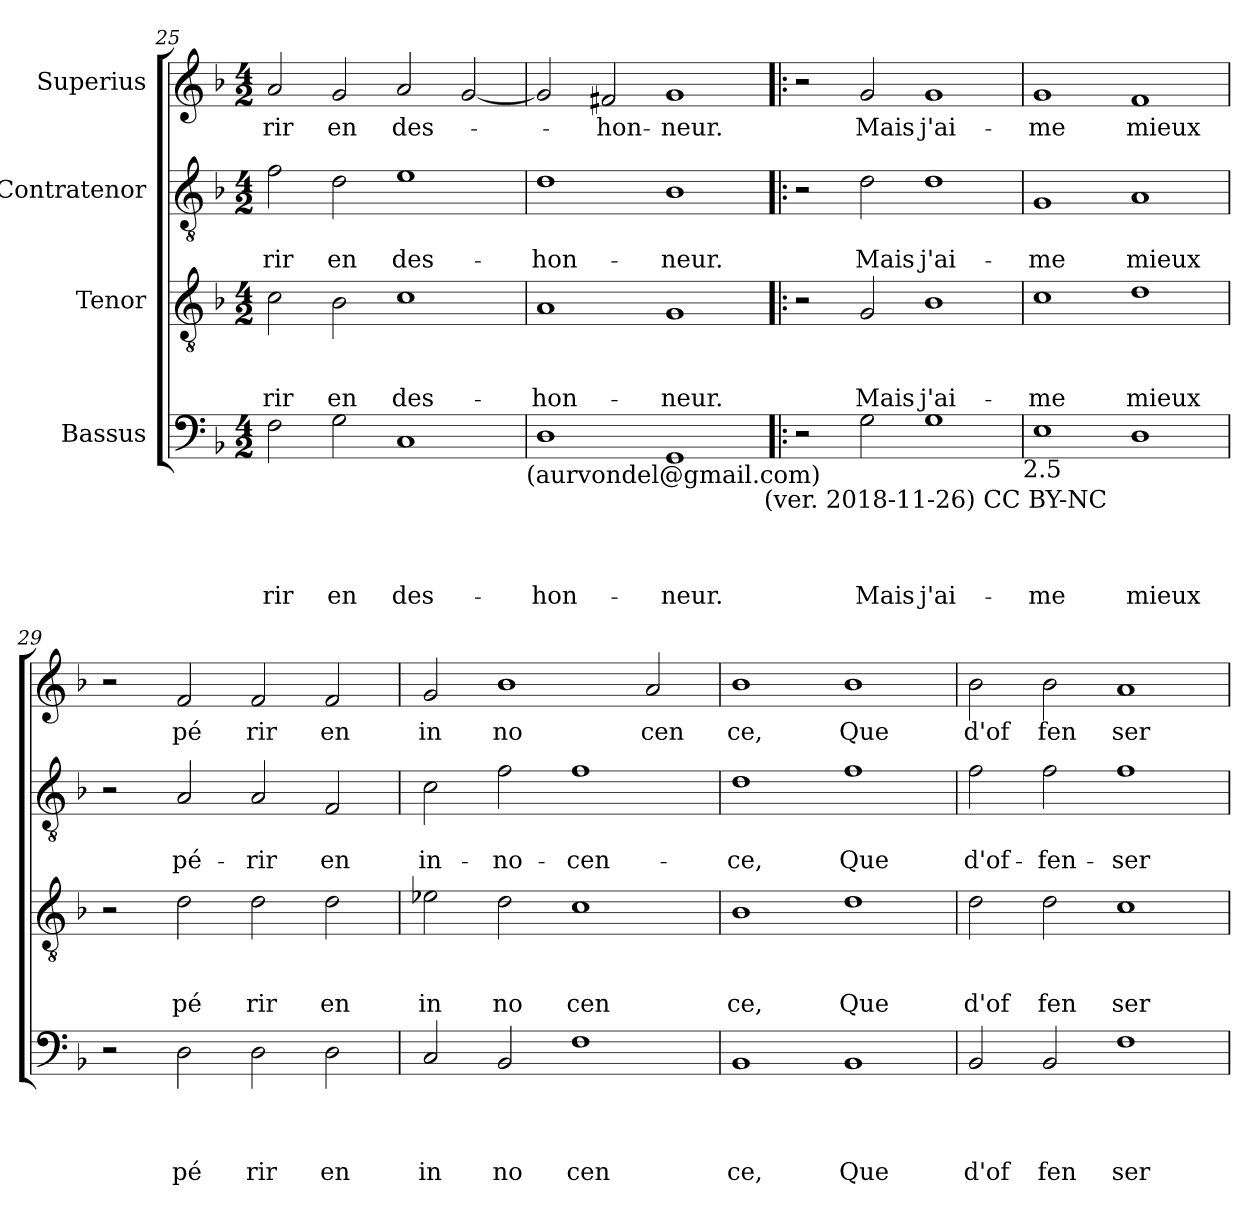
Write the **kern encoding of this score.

**kern	**text	**text	**text	**text	**kern	**text	**text	**text	**kern	**text	**text	**kern	**text
*part4	*part4	*part4	*part4	*part4	*part3	*part3	*part3	*part3	*part2	*part2	*part2	*part1	*part1
*staff4	*staff4	*staff4	*staff4	*staff4	*staff3	*staff3	*staff3	*staff3	*staff2	*staff2	*staff2	*staff1	*staff1
*I"Bassus	*	*	*	*	*I"Tenor	*	*	*	*I"Contratenor	*	*	*I"Superius	*
*clefF4	*	*	*	*	*clefGv2	*	*	*	*clefGv2	*	*	*clefG2	*
*k[b-]	*	*	*	*	*k[b-]	*	*	*	*k[b-]	*	*	*k[b-]	*
*F:	*	*	*	*	*F:	*	*	*	*F:	*	*	*F:	*
*M4/2	*	*	*	*	*M4/2	*	*	*	*M4/2	*	*	*M4/2	*
=25	=25	=25	=25	=25	=25	=25	=25	=25	=25	=25	=25	=25	=25
!	!	!	!	!LO:LY:b	!	!	!	!LO:LY:b	!	!	!LO:LY:b	!	!LO:LY:b
2F\	.	.	.	-rir	2c\	.	.	-rir	2f\	.	-rir	2a/	-rir
!	!	!	!	!LO:LY:b	!	!	!	!LO:LY:b	!	!	!LO:LY:b	!	!LO:LY:b
2G\	.	.	.	en	2B-\	.	.	en	2d\	.	en	2g/	en
!	!	!	!	!LO:LY:b	!	!	!	!LO:LY:b	!	!	!LO:LY:b	!	!LO:LY:b
1C	.	.	.	des-	1c	.	.	des-	1e	.	des-	2a/	des-
.	.	.	.	.	.	.	.	.	.	.	.	[<2g/	.
!LO:TX:b:t=(aurvondel@gmail.com)	!	!	!	!	!	!	!	!	!	!	!	!	!
=26	=26	=26	=26	=26	=26	=26	=26	=26	=26	=26	=26	=26	=26
!	!	!	!	!LO:LY:b	!	!	!	!LO:LY:b	!	!	!LO:LY:b	!	!
1D	.	.	.	-hon-	1A	.	.	-hon-	1d	.	-hon-	2g/]	.
!	!	!	!	!	!	!	!	!	!	!	!	!	!LO:LY:b
.	.	.	.	.	.	.	.	.	.	.	.	2f#/	-hon-
!	!	!	!	!LO:LY:b	!	!	!	!LO:LY:b	!	!	!LO:LY:b	!	!LO:LY:b
1GG	.	.	.	-neur.	1G	.	.	-neur.	1B-	.	-neur.	1g	-neur.
!LO:TX:b:t=(ver. 2018-11-26) CC BY-NC	!	!	!	!	!	!	!	!	!	!	!	!	!
=27!|:	=27!|:	=27!|:	=27!|:	=27!|:	=27!|:	=27!|:	=27!|:	=27!|:	=27!|:	=27!|:	=27!|:	=27!|:	=27!|:
2r	.	.	.	.	2r	.	.	.	2r	.	.	2r	.
!	!	!	!	!LO:LY:b	!	!	!	!LO:LY:b	!	!	!LO:LY:b	!	!LO:LY:b
2G\	.	.	.	Mais	2G/	.	.	Mais	2d\	.	Mais	2g/	Mais
!	!	!	!	!LO:LY:b	!	!	!	!LO:LY:b	!	!	!LO:LY:b	!	!LO:LY:b
1G	.	.	.	j'ai-	1B-	.	.	j'ai-	1d	.	j'ai-	1g	j'ai-
!LO:TX:b:t=2.5	!	!	!	!	!	!	!	!	!	!	!	!	!
=28	=28	=28	=28	=28	=28	=28	=28	=28	=28	=28	=28	=28	=28
!	!	!	!	!LO:LY:b	!	!	!	!LO:LY:b	!	!	!LO:LY:b	!	!LO:LY:b
1E	.	.	.	-me	1c	.	.	-me	1G	.	-me	1g	-me
!	!	!	!	!LO:LY:b	!	!	!	!LO:LY:b	!	!	!LO:LY:b	!	!LO:LY:b
1D	.	.	.	mieux	1d	.	.	mieux	1A	.	mieux	1f	mieux
!!LO:PB:g=z
=29	=29	=29	=29	=29	=29	=29	=29	=29	=29	=29	=29	=29	=29
2r	.	.	.	.	2r	.	.	.	2r	.	.	2r	.
!	!	!	!	!LO:LY:b	!	!	!	!LO:LY:b	!	!	!LO:LY:b	!	!LO:LY:b
2D\	.	.	.	pé	2d\	.	.	pé	2A/	.	pé-	2f/	pé
!	!	!	!	!LO:LY:b	!	!	!	!LO:LY:b	!	!	!LO:LY:b	!	!LO:LY:b
2D\	.	.	.	rir	2d\	.	.	rir	2A/	.	-rir	2f/	rir
!	!	!	!	!LO:LY:b	!	!	!	!LO:LY:b	!	!	!LO:LY:b	!	!LO:LY:b
2D\	.	.	.	en	2d\	.	.	en	2F/	.	en	2f/	en
=30	=30	=30	=30	=30	=30	=30	=30	=30	=30	=30	=30	=30	=30
!	!	!	!	!LO:LY:b	!	!	!	!LO:LY:b	!	!	!LO:LY:b	!	!LO:LY:b
2C/	.	.	.	in	2e-\	.	.	in	2c\	.	in-	2g/	in
!	!	!	!	!LO:LY:b	!	!	!	!LO:LY:b	!	!	!LO:LY:b	!	!LO:LY:b
2BB-/	.	.	.	no	2d\	.	.	no	2f\	.	-no-	1b-	no
!	!	!	!	!LO:LY:b	!	!	!	!LO:LY:b	!	!	!LO:LY:b	!	!
1F	.	.	.	cen	1c	.	.	cen	1f	.	-cen-	.	.
!	!	!	!	!	!	!	!	!	!	!	!	!	!LO:LY:b
.	.	.	.	.	.	.	.	.	.	.	.	2a/	cen
=31	=31	=31	=31	=31	=31	=31	=31	=31	=31	=31	=31	=31	=31
!	!	!	!	!LO:LY:b	!	!	!	!LO:LY:b	!	!	!LO:LY:b	!	!LO:LY:b
1BB-	.	.	.	ce,	1B-	.	.	ce,	1d	.	-ce,	1b-	ce,
!	!	!	!	!LO:LY:b	!	!	!	!LO:LY:b	!	!	!LO:LY:b	!	!LO:LY:b
1BB-	.	.	.	Que	1d	.	.	Que	1f	.	Que	1b-	Que
=32	=32	=32	=32	=32	=32	=32	=32	=32	=32	=32	=32	=32	=32
!	!	!	!	!LO:LY:b	!	!	!	!LO:LY:b	!	!	!LO:LY:b	!	!LO:LY:b
2BB-/	.	.	.	d'of	2d\	.	.	d'of	2f\	.	d'of-	2b-\	d'of
!	!	!	!	!LO:LY:b	!	!	!	!LO:LY:b	!	!	!LO:LY:b	!	!LO:LY:b
2BB-/	.	.	.	fen	2d\	.	.	fen	2f\	.	-fen-	2b-\	fen
!	!	!	!	!LO:LY:b	!	!	!	!LO:LY:b	!	!	!LO:LY:b	!	!LO:LY:b
1F	.	.	.	ser	1c	.	.	ser	1f	.	-ser	1a	ser
=	=	=	=	=	=	=	=	=	=	=	=	=	=
*-	*-	*-	*-	*-	*-	*-	*-	*-	*-	*-	*-	*-	*-
